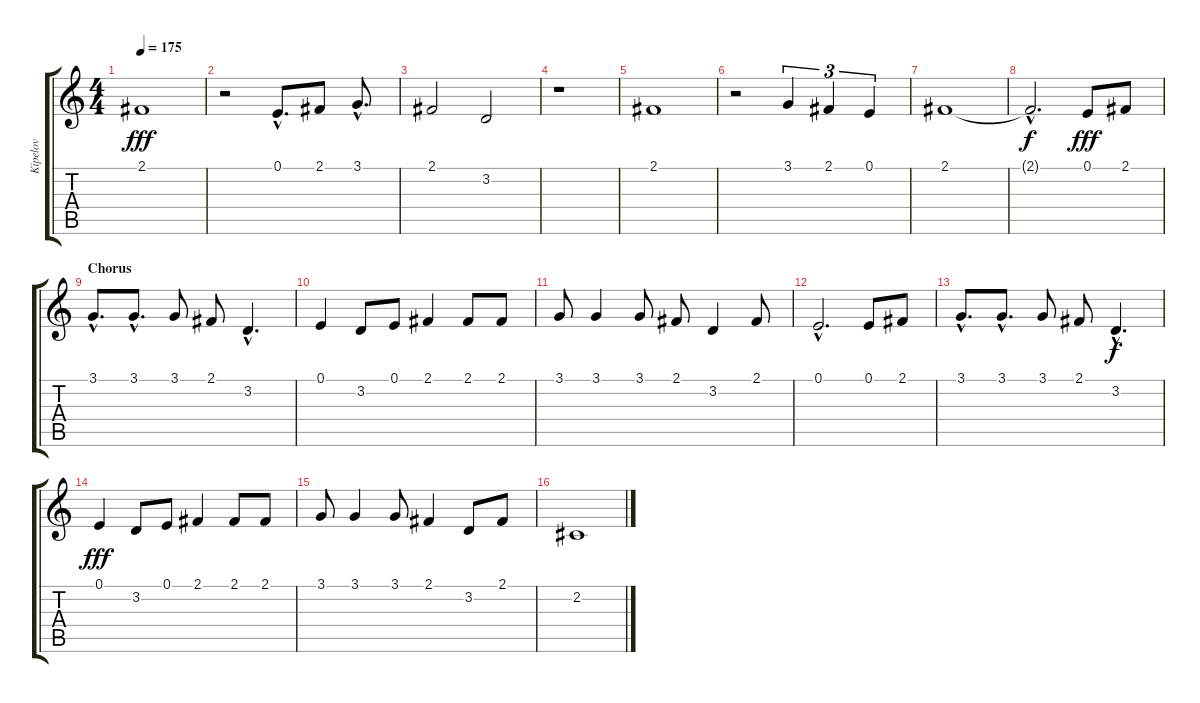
\track ("Kipelov" "Kipelov") {instrument tenorsax}
\staff {score tabs}
\tuning (E4 B3 G3 D3 A2 E2) {hide}
\ts (4 4)
\tempo 175
\clef g2
\ks c
2.1.1{dy fff} |
r.2 0.1{hac}.8{d} 2.1.8 3.1{hac}.8{d} |
2.1.2 3.2.2 |
r.1 |
2.1.1 |
r.2 3.1.4{tu (3 2)} 2.1.4{tu (3 2)} 0.1.4{tu (3 2)} |
2.1.1 |
2.1{hac t}.2{d dy f} 0.1.8{dy fff} 2.1.8 |
\section ("" "Chorus")
3.1{hac}.8{d} 3.1{hac}.8{d} 3.1.8 2.1.8 3.2{hac}.4{d} |
0.1.4 3.2.8 0.1.8 2.1.4 2.1.8 2.1.8 |
3.1.8 3.1.4 3.1.8 2.1.8 3.2.4 2.1.8 |
0.1{hac}.2{d} 0.1.8 2.1.8 |
3.1{hac}.8{d} 3.1{hac}.8{d} 3.1.8 2.1.8 3.2{hac}.4{d dy f} |
0.1.4{dy fff} 3.2.8 0.1.8 2.1.4 2.1.8 2.1.8 |
3.1.8 3.1.4 3.1.8 2.1.4 3.2.8 2.1.8 |
2.2.1
